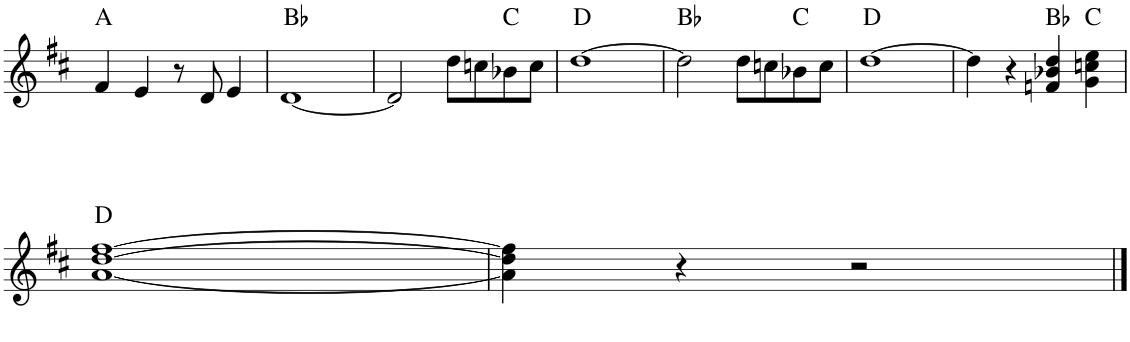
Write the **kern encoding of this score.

**kern	**harte
*part1	*part1
*staff1	*
*I"Piano	*
*I'Pno.	*
!!LO:PB:g=z
*clefG2	*
*k[f#c#]	*
*M4/4	*
=60	=60
4f#/	A:maj
4e/	.
8r	.
8d/	.
4e/	.
=61	=61
[1d	Bb:maj
=62	=62
2d/]	.
8dd\L	.
8ccn\	.
8b-X\	C:maj
8cc\J	.
=63	=63
[1dd	D:maj
=64	=64
2dd\]	Bb:maj
8dd\L	.
8ccn\	.
8b-X\	C:maj
8cc\J	.
=65	=65
[1dd	D:maj
=66	=66
4dd\]	.
4r	.
4fn/ 4b-X/ 4dd/	Bb:maj
4g\ 4ccn\ 4ee\	C:maj
!!LO:LB:g=z
=67	=67
[1a [1dd [1ff#	D:maj
=68	=68
4a\] 4dd\] 4ff#\]	.
4r	.
2r	.
==	==
*-	*-
